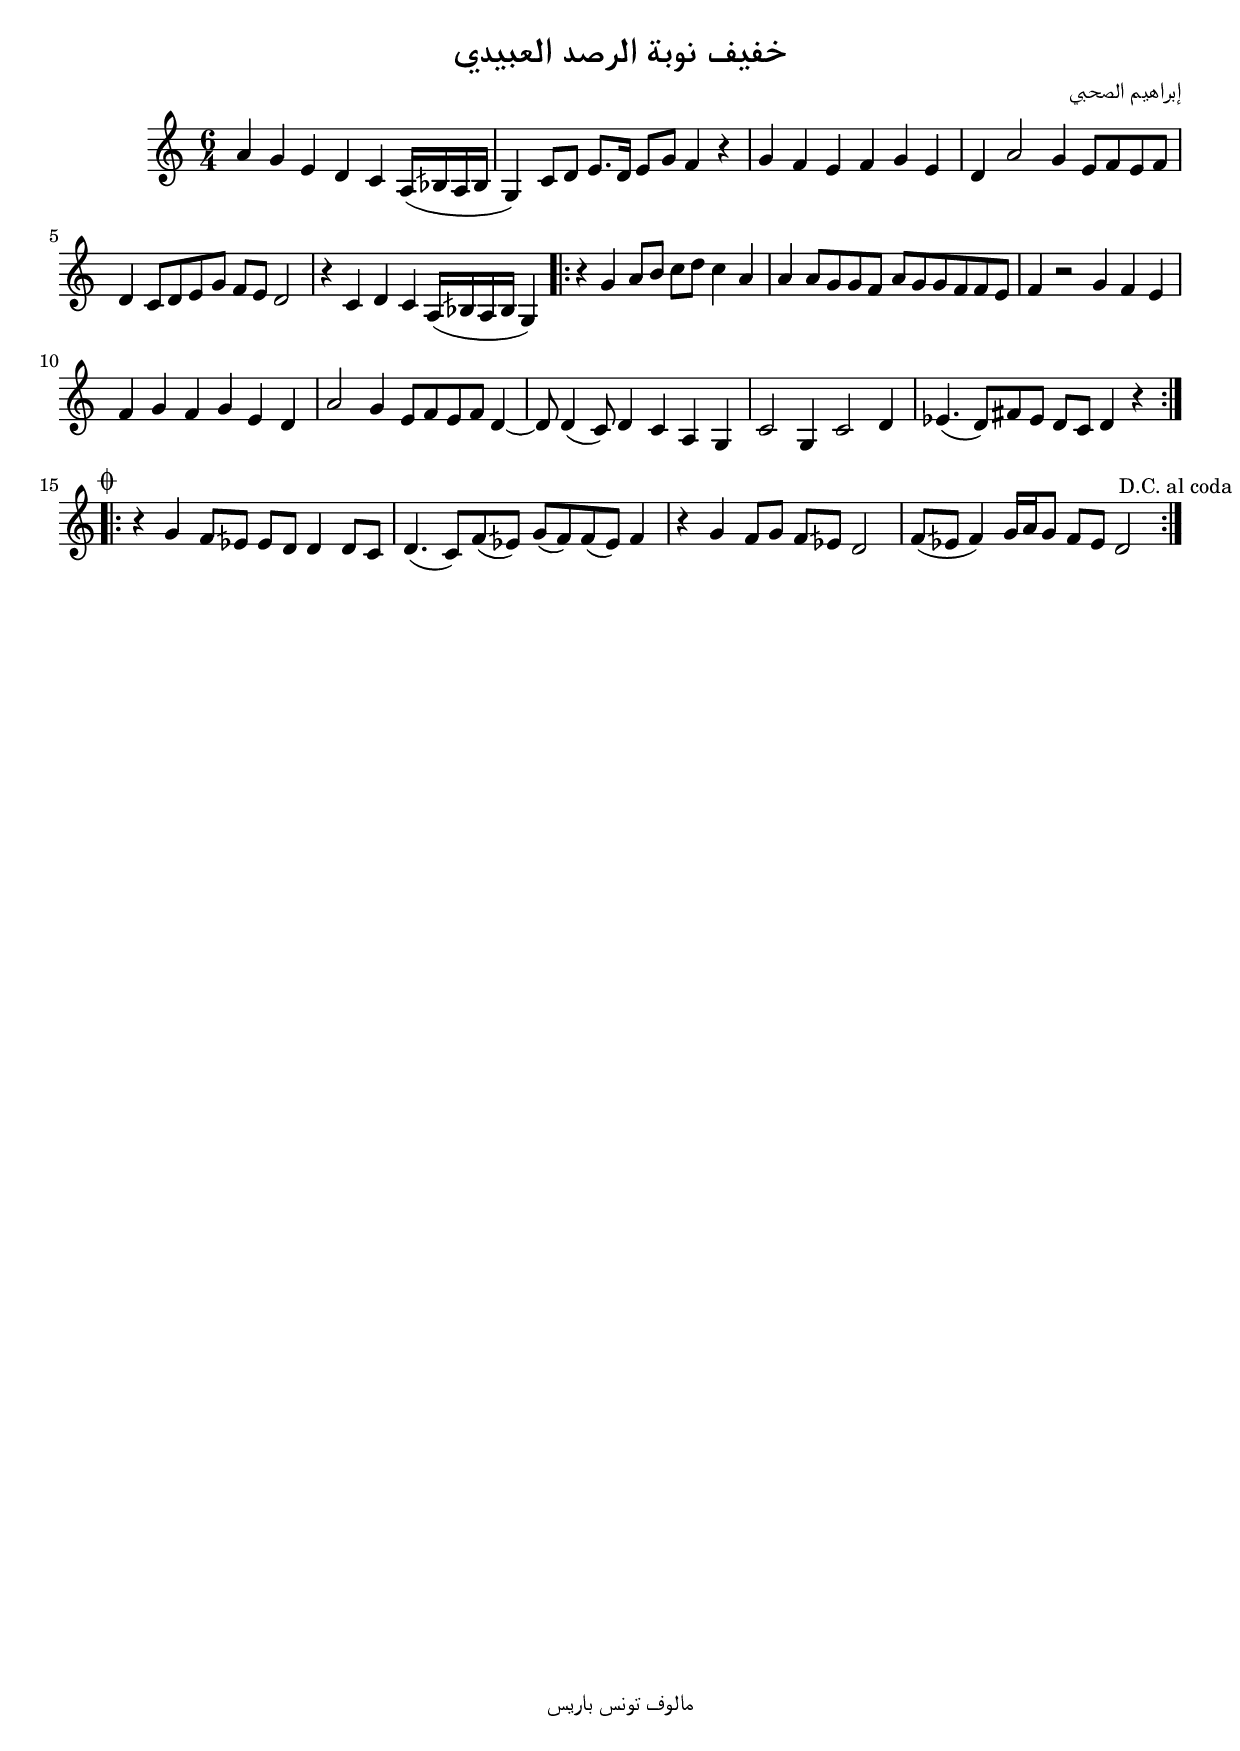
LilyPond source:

\language "italiano"
\include "arabic.ly"
\header {
  title = "خفيف نوبة الرصد العبيدي"
  composer = "إبراهيم الصحبي"
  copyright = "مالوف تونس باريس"
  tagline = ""
}
Coda = {
  \once \override Score.RehearsalMark #'break-visibility = #'#(#f #t #t)
  \mark \markup { \small \musicglyph #"scripts.coda" }
}
DCcoda = {
  \once \override Score.RehearsalMark #'break-visibility = #'#(#t #t #f)
  \mark \markup { \small "D.C. al coda" }
}
khafif = \relative do'' {
  \time 6/4
  la sol mi re do la16 (sisb la sisb |
  sol4) do8 re mi8. re16 mi8 sol fa4 r |
  sol4 fa mi fa sol mi |
  re la'2 sol4 mi8 fa mi fa |
  re4 do8 re mi sol fa mi re2 |
  r4 do re do la16 (sisb la sisb sol4) |
  \repeat volta 5
  {
    r sol' la8 si do re do4 la |
    la la8 sol sol fa la sol sol fa fa mi |
    fa4 r2 sol4 fa mi |
    fa sol fa sol mi re |
    la'2 sol4 mi8 fa mi fa re4~ |
    re8 re4 (do8) re4 do la sol |
    do2 sol4 do2 re4 |
    mib4. (re8) fad mib re do re4 r4 |
    \Coda
  }
  \repeat volta 2
  {
    r sol fa8 misb misb re re4 re8 do |
    re4. (do8) fa (misb) sol (fa) fa (misb) fa4 |
    r4 sol4 fa8 sol fa misb re2 |
    fa8 (misb fa4) sol16 la sol8 fa misb re2 |
  }
  \DCcoda
}
\book
{
  \score
  {
    \new Staff \with {midiInstrument = #"violin"} \khafif
    \layout { }
  }
  \score
  {
    \new StaffGroup
    <<
      \new Staff \new DrumStaff \drummode
      {
        \time 6/4
        \repeat unfold 26 {bd4 r sn sn sn r}
      }
      \new Staff \with {midiInstrument = #"violin"} \khafif
    >>
    \midi {
    \tempo 4 = 100
    }
  }
}